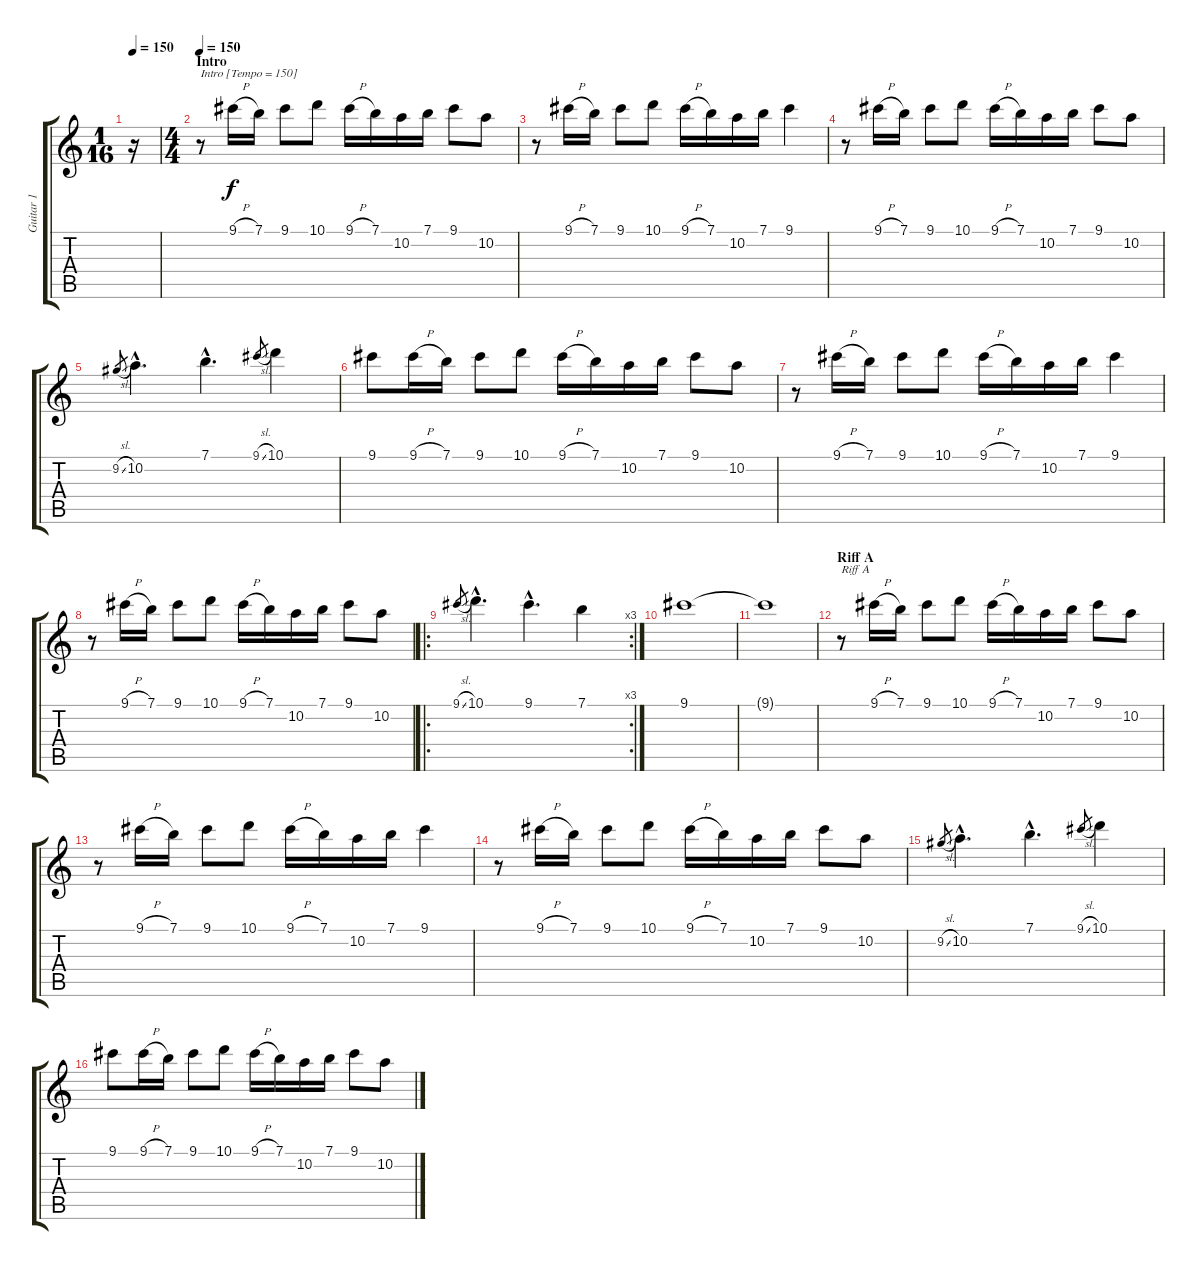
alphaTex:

\track ("Guitar 1" "Guitar 1") {instrument distortionguitar}
\staff {score tabs}
\tuning (E4 B3 G3 D3 A2 E2) {hide}
\ts (1 16)
\tempo 150
\clef g2
\ks c
r.16{dy f instrument distortionguitar} |
\ts (4 4)
\section ("" "Intro")
\tempo 150
r.8{txt "Intro [Tempo = 150]"} 9.1{h}.16 7.1.16 9.1.8 10.1.8 9.1{h}.16 7.1.16 10.2.16 7.1.16 9.1.8 10.2.8 |
r.8 9.1{h}.16 7.1.16 9.1.8 10.1.8 9.1{h}.16 7.1.16 10.2.16 7.1.16 9.1.4 |
r.8 9.1{h}.16 7.1.16 9.1.8 10.1.8 9.1{h}.16 7.1.16 10.2.16 7.1.16 9.1.8 10.2.8 |
9.2{sl}.8{gr} 10.2{hac}.4{d} 7.1{hac}.4{d} 9.1{sl}.8{gr} 10.1.4 |
9.1.8 9.1{h}.16 7.1.16 9.1.8 10.1.8 9.1{h}.16 7.1.16 10.2.16 7.1.16 9.1.8 10.2.8 |
r.8 9.1{h}.16 7.1.16 9.1.8 10.1.8 9.1{h}.16 7.1.16 10.2.16 7.1.16 9.1.4 |
r.8 9.1{h}.16 7.1.16 9.1.8 10.1.8 9.1{h}.16 7.1.16 10.2.16 7.1.16 9.1.8 10.2.8 |
\ro
\rc 3
9.1{sl}.8{gr} 10.1{hac}.4{d} 9.1{hac}.4{d} 7.1.4 |
9.1.1 |
9.1{t}.1 |
\section ("" "Riff A")
r.8{txt "Riff A"} 9.1{h}.16 7.1.16 9.1.8 10.1.8 9.1{h}.16 7.1.16 10.2.16 7.1.16 9.1.8 10.2.8 |
r.8 9.1{h}.16 7.1.16 9.1.8 10.1.8 9.1{h}.16 7.1.16 10.2.16 7.1.16 9.1.4 |
r.8 9.1{h}.16 7.1.16 9.1.8 10.1.8 9.1{h}.16 7.1.16 10.2.16 7.1.16 9.1.8 10.2.8 |
9.2{sl}.8{gr} 10.2{hac}.4{d} 7.1{hac}.4{d} 9.1{sl}.8{gr} 10.1.4 |
9.1.8 9.1{h}.16 7.1.16 9.1.8 10.1.8 9.1{h}.16 7.1.16 10.2.16 7.1.16 9.1.8 10.2.8
